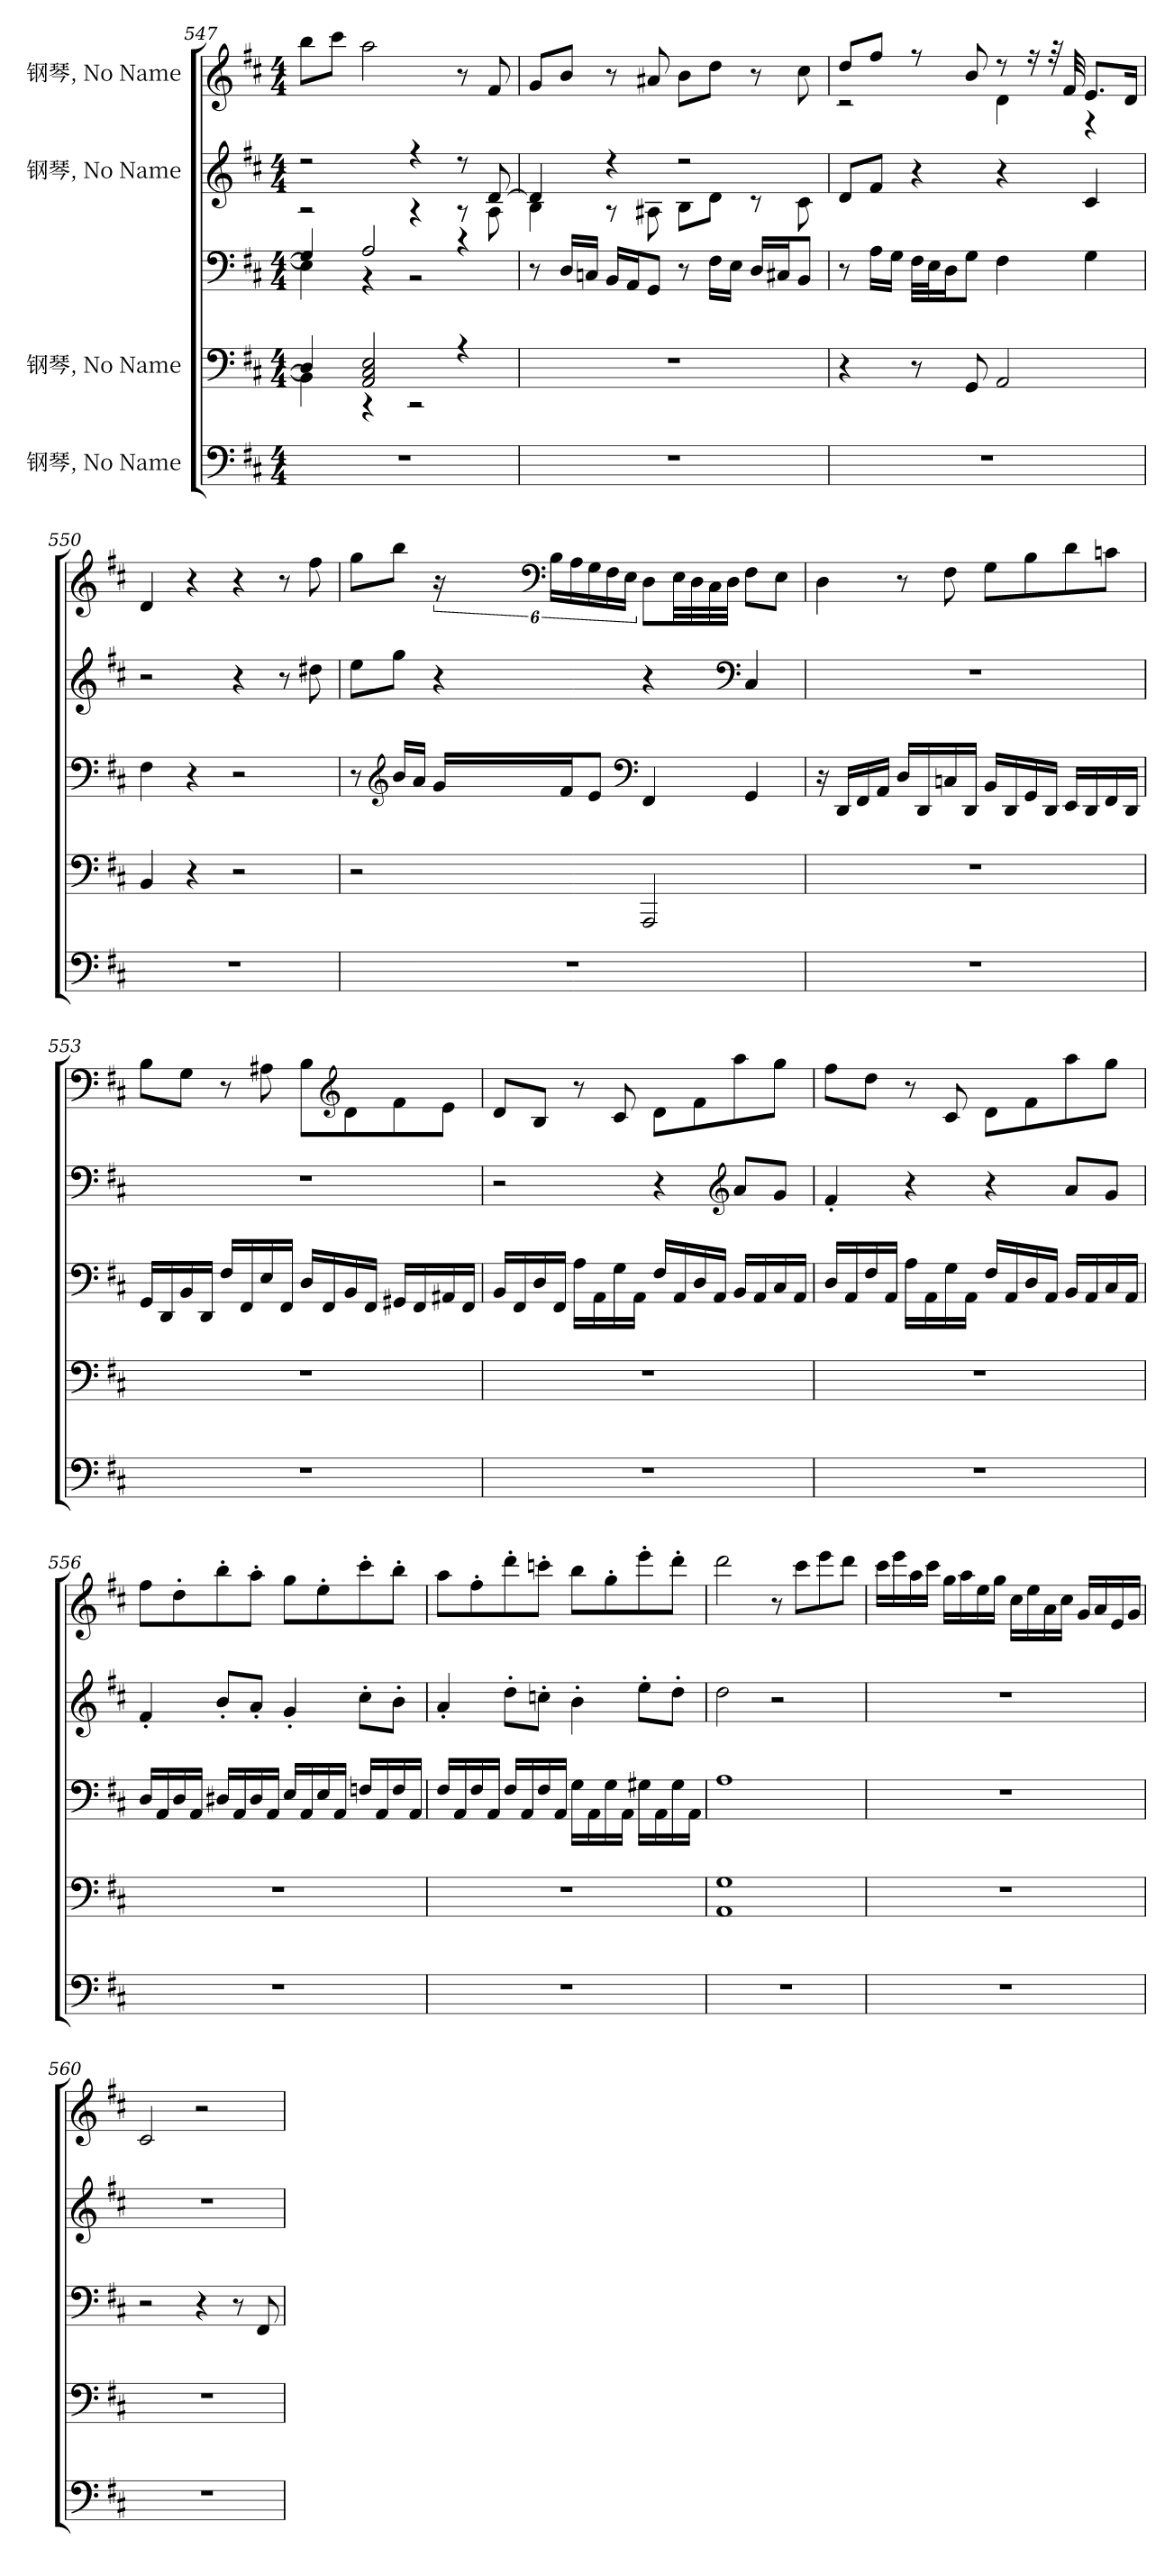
**kern	**kern	**kern	**kern	**kern
*part4	*part3	*part3	*part2	*part1
*staff5	*staff4	*staff3	*staff2	*staff1
*I"钢琴, No Name	*I"钢琴, No Name	*	*I"钢琴, No Name	*I"钢琴, No Name
*clefF4	*clefF4	*clefF4	*clefG2	*clefG2
*k[f#c#]	*k[f#c#]	*k[f#c#]	*k[f#c#]	*k[f#c#]
*M4/4	*M4/4	*M4/4	*M4/4	*M4/4
=547	=547	=547	=547	=547
*	*^	*^	*^	*
1r	4D/]	4BB\]	4G#/]	4E\]	2r	2r	8bb\L
*	*	*	*	*	*	*	*MM84
.	.	.	.	.	.	.	8ccc#\J
.	2AA/ 2C#/ 2E/	4r	2A/	4r	.	.	2aa\
.	.	2r	.	2r	4r	4r	.
.	4r	.	4r	.	8r	8r	8r
.	.	.	.	.	[8d/	8A\	8f#/
*	*v	*v	*	*	*	*	*
*	*	*v	*v	*	*	*
=548	=548	=548	=548	=548	=548
1r	1r	8r	4d/]	4B\	8g/L
.	.	16D/LL	.	.	8b/J
.	.	16Cn/JJ	.	.	.
.	.	16BB/LL	4r	8r	8r
.	.	16AA/J	.	.	.
.	.	8GG/J	.	8A#X\	8a#X/
.	.	8r	2r	8B\L	8b\L
.	.	16F#\LL	.	8d\J	8dd\J
.	.	16E\JJ	.	.	.
.	.	16D/LL	.	8r	8r
.	.	16C#X/J	.	.	.
.	.	8BB/J	.	8c#\	8cc#\
*	*	*	*v	*v	*
!!LO:PB:g=z
=549	=549	=549	=549	=549
*	*	*	*	*MM105
*	*	*	*	*^
1r	4r	8r	8d/L	8dd/L	2r
.	.	16A\LL	8f#/J	8ff#/J	.
.	.	16G\JJ	.	.	.
.	8r	32F#\LLL	4r	8r	.
.	.	32E\J	.	.	.
.	.	16D\J	.	.	.
.	8GG/	8G\J	.	8b/	.
.	2AA/	4F#\	4r	8r	4d\
.	.	.	.	16r	.
*	*	*	*	*MM114	*
.	.	.	.	32r	.
.	.	.	.	32f#/	.
.	.	4G\	4c#/	8.e/L	4r
*	*	*	*	*MM110	*
.	.	.	.	16d/Jk	.
*	*	*	*	*v	*v
=550	=550	=550	=550	=550
1r	4BB/	4F#\	2r	4d/
*	*	*	*	*MM95
.	4r	4r	.	4r
.	2r	2r	4r	4r
.	.	.	8r	8r
*	*	*	*	*MM118
.	.	.	8dd#X\	8ff#\
=551	=551	=551	=551	=551
*	*	*	*	*MM105
1r	2r	8r	8ee\L	8gg\L
*	*	*clefG2	*	*
.	.	16b/LL	8gg\J	8bb\J
.	.	16a/JJ	.	.
.	.	16g/LL	4r	24r
*	*	*	*	*clefF4
.	.	.	.	24B\LL
.	.	16f#/J	.	.
.	.	.	.	24A\
*	*	*	*	*Xbrackettup
.	.	8e/J	.	24G\
.	.	.	.	24F#\
.	.	.	.	24E\JJ
*	*	*clefF4	*	*
.	2AAA/	4FF#/	4r	8D\L
.	.	.	.	32E\LL
.	.	.	.	32D\
.	.	.	.	32C#\
.	.	.	.	32D\JJJ
*	*	*	*clefF4	*
.	.	4GG/	4C#/	8F#\L
*	*	*	*	*MM74
.	.	.	.	8E\J
!!LO:LB:g=z
=552	=552	=552	=552	=552
*	*	*	*	*MM137
1r	1r	16r	1r	4D\
.	.	16DD/LL	.	.
.	.	16FF#/	.	.
.	.	16AA/JJ	.	.
*	*	*	*	*MM137
.	.	16D/LL	.	8r
.	.	16DD/	.	.
.	.	16Cn/	.	8F#\
.	.	16DD/JJ	.	.
.	.	16BB/LL	.	8G\L
.	.	16DD/	.	.
.	.	16GG/	.	8B\
.	.	16DD/JJ	.	.
.	.	16EE/LL	.	8d\
.	.	16DD/	.	.
.	.	16FF#/	.	8cn\J
.	.	16DD/JJ	.	.
=553	=553	=553	=553	=553
1r	1r	16GG/LL	1r	8B\L
.	.	16DD/	.	.
.	.	16BB/	.	8G\J
.	.	16DD/JJ	.	.
.	.	16F#/LL	.	8r
.	.	16FF#/	.	.
.	.	16E/	.	8A#X\
.	.	16FF#/JJ	.	.
.	.	16D/LL	.	8B\L
.	.	16FF#/	.	.
*	*	*	*	*clefG2
.	.	16BB/	.	8d\
.	.	16FF#/JJ	.	.
.	.	16GG#X/LL	.	8f#\
.	.	16FF#/	.	.
.	.	16AA#X/	.	8e\J
.	.	16FF#/JJ	.	.
!!LO:PB:g=z
=554	=554	=554	=554	=554
1r	1r	16BB/LL	2r	8d/L
.	.	16FF#/	.	.
.	.	16D/	.	8B/J
.	.	16FF#/JJ	.	.
.	.	16A\LL	.	8r
.	.	16AA\	.	.
.	.	16G\	.	8c#/
.	.	16AA\JJ	.	.
.	.	16F#/LL	4r	8d\L
.	.	16AA/	.	.
.	.	16D/	.	8f#\
.	.	16AA/JJ	.	.
*	*	*	*clefG2	*
.	.	16BB/LL	8a/L	8aa\
.	.	16AA/	.	.
.	.	16C#/	8g/J	8gg\J
.	.	16AA/JJ	.	.
=555	=555	=555	=555	=555
1r	1r	16D/LL	4f#'/	8ff#\L
.	.	16AA/	.	.
.	.	16F#/	.	8dd\J
.	.	16AA/JJ	.	.
.	.	16A\LL	4r	8r
.	.	16AA\	.	.
.	.	16G\	.	8c#/
.	.	16AA\JJ	.	.
.	.	16F#/LL	4r	8d\L
.	.	16AA/	.	.
.	.	16D/	.	8f#\
.	.	16AA/JJ	.	.
.	.	16BB/LL	8a/L	8aa\
.	.	16AA/	.	.
.	.	16C#/	8g/J	8gg\J
.	.	16AA/JJ	.	.
!!LO:LB:g=z
=556	=556	=556	=556	=556
1r	1r	16D/LL	4f#'/	8ff#\L
.	.	16AA/	.	.
.	.	16D/	.	8dd'\
.	.	16AA/JJ	.	.
.	.	16D#X/LL	8b'/L	8bb'\
.	.	16AA/	.	.
.	.	16D#/	8a'/J	8aa'\J
.	.	16AA/JJ	.	.
.	.	16E/LL	4g'/	8gg\L
.	.	16AA/	.	.
.	.	16E/	.	8ee'\
.	.	16AA/JJ	.	.
.	.	16Fn/LL	8cc#'\L	8ccc#'\
.	.	16AA/	.	.
.	.	16F/	8b'\J	8bb'\J
.	.	16AA/JJ	.	.
=557	=557	=557	=557	=557
1r	1r	16F#/LL	4a'/	8aa\L
.	.	16AA/	.	.
.	.	16F#/	.	8ff#'\
.	.	16AA/JJ	.	.
.	.	16F#/LL	8dd'\L	8ddd'\
.	.	16AA/	.	.
.	.	16F#/	8ccn'\J	8cccn'\J
.	.	16AA/JJ	.	.
.	.	16G\LL	4b'\	8bb\L
.	.	16AA\	.	.
.	.	16G\	.	8gg'\
.	.	16AA\JJ	.	.
.	.	16G#X\LL	8ee'\L	8eee'\
.	.	16AA\	.	.
.	.	16G#\	8dd'\J	8ddd'\J
.	.	16AA\JJ	.	.
=558	=558	=558	=558	=558
*	*	*	*	*MM122
1r	1AA 1G	1A	2dd\	2ddd\
.	.	.	2r	8r
.	.	.	.	8ccc#\L
*	*	*	*	*MM112
.	.	.	.	8eee\
*	*	*	*	*MM105
.	.	.	.	8ddd\J
!!LO:PB:g=z
=559	=559	=559	=559	=559
1r	1r	1r	1r	16ccc#\LL
.	.	.	.	16eee\
.	.	.	.	16aa\
.	.	.	.	16ccc#\JJ
.	.	.	.	16gg\LL
.	.	.	.	16aa\
.	.	.	.	16ee\
.	.	.	.	16gg\JJ
.	.	.	.	16cc#\LL
.	.	.	.	16ee\
.	.	.	.	16a\
.	.	.	.	16cc#\JJ
.	.	.	.	16g/LL
*	*	*	*	*MM137
.	.	.	.	16a/
*	*	*	*	*MM133
.	.	.	.	16e/
*	*	*	*	*MM95
.	.	.	.	16g/JJ
=560	=560	=560	=560	=560
1r	1r	2r	1r	2c#/
.	.	4r	.	2r
.	.	8r	.	.
.	.	8FF#/	.	.
=	=	=	=	=
*-	*-	*-	*-	*-
